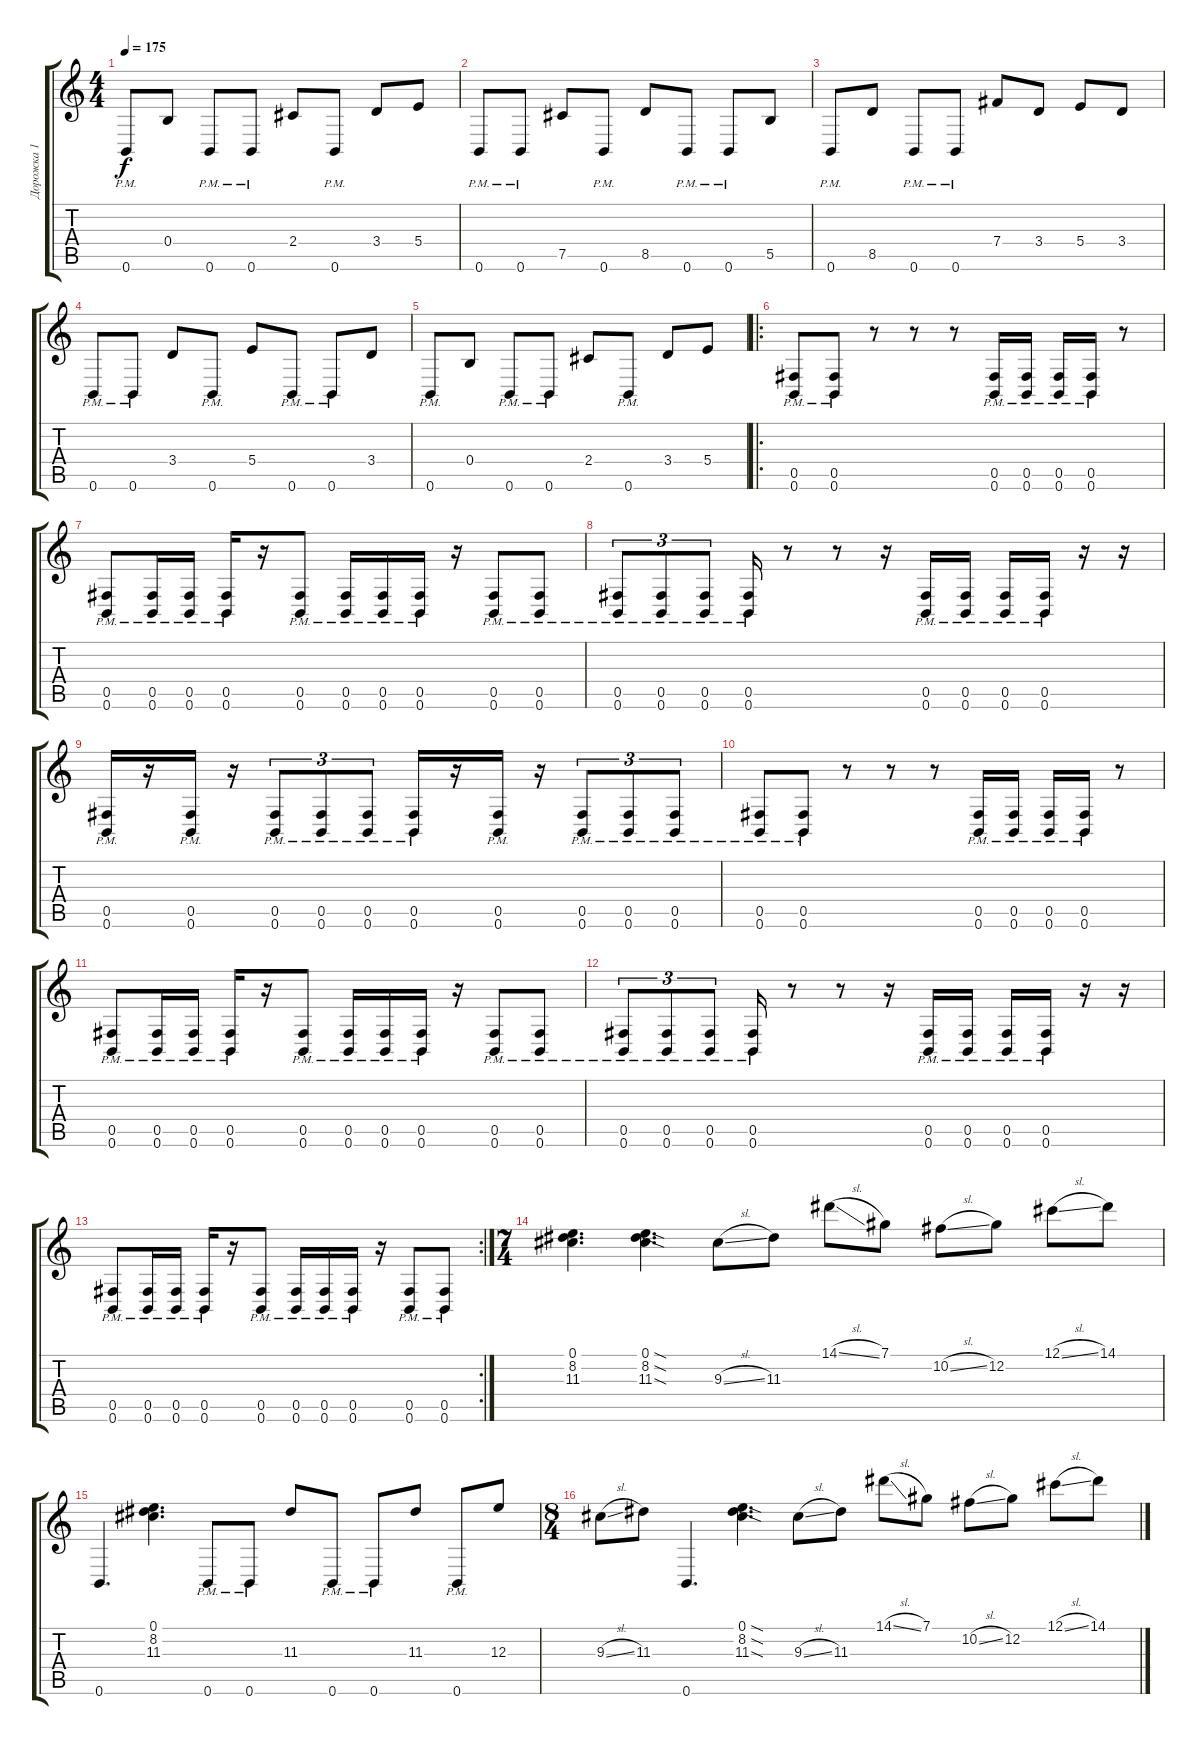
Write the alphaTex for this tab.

\track ("Дорожка 1" "Дорожка 1") {instrument distortionguitar}
\staff {score tabs}
\tuning (Db4 Ab3 E3 B2 Gb2 B1) {hide}
\ts (4 4)
\tempo 175
\clef g2
\ks c
0.6{pm}.8{dy f} 0.4.8 0.6{pm}.8 0.6{pm}.8 2.4.8 0.6{pm}.8 3.4.8 5.4.8 |
0.6{pm}.8 0.6{pm}.8 7.5.8 0.6{pm}.8 8.5.8 0.6{pm}.8 0.6{pm}.8 5.5.8 |
0.6{pm}.8 8.5.8 0.6{pm}.8 0.6{pm}.8 7.4.8 3.4.8 5.4.8 3.4.8 |
0.6{pm}.8 0.6{pm}.8 3.4.8 0.6{pm}.8 5.4.8 0.6{pm}.8 0.6{pm}.8 3.4.8 |
0.6{pm}.8 0.4.8 0.6{pm}.8 0.6{pm}.8 2.4.8 0.6{pm}.8 3.4.8 5.4.8 |
\ro
(0.5{pm} 0.6{pm}).8 (0.5{pm} 0.6{pm}).8 r.8 r.8 r.8 (0.5{pm} 0.6{pm}).16 (0.5{pm} 0.6{pm}).16 (0.5{pm} 0.6{pm}).16 (0.5{pm} 0.6{pm}).16 r.8 |
(0.5{pm} 0.6{pm}).8 (0.5{pm} 0.6{pm}).16 (0.5{pm} 0.6{pm}).16 (0.5{pm} 0.6{pm}).16 r.16 (0.5{pm} 0.6{pm}).8 (0.5{pm} 0.6{pm}).16 (0.5{pm} 0.6{pm}).16 (0.5{pm} 0.6{pm}).16 r.16 (0.5{pm} 0.6{pm}).8 (0.5{pm} 0.6{pm}).8 |
(0.5{pm} 0.6{pm}).8{tu (3 2)} (0.5{pm} 0.6{pm}).8{tu (3 2)} (0.5{pm} 0.6{pm}).8{tu (3 2)} (0.5{pm} 0.6{pm}).16 r.8 r.8 r.16 (0.5{pm} 0.6{pm}).16 (0.5{pm} 0.6{pm}).16 (0.5{pm} 0.6{pm}).16 (0.5{pm} 0.6{pm}).16 r.16 r.16 |
(0.5{pm} 0.6{pm}).16 r.16 (0.5{pm} 0.6{pm}).16 r.16 (0.5{pm} 0.6{pm}).8{tu (3 2)} (0.5{pm} 0.6{pm}).8{tu (3 2)} (0.5{pm} 0.6{pm}).8{tu (3 2)} (0.5{pm} 0.6{pm}).16 r.16 (0.5{pm} 0.6{pm}).16 r.16 (0.5{pm} 0.6{pm}).8{tu (3 2)} (0.5{pm} 0.6{pm}).8{tu (3 2)} (0.5{pm} 0.6{pm}).8{tu (3 2)} |
(0.5{pm} 0.6{pm}).8 (0.5{pm} 0.6{pm}).8 r.8 r.8 r.8 (0.5{pm} 0.6{pm}).16 (0.5{pm} 0.6{pm}).16 (0.5{pm} 0.6{pm}).16 (0.5{pm} 0.6{pm}).16 r.8 |
(0.5{pm} 0.6{pm}).8 (0.5{pm} 0.6{pm}).16 (0.5{pm} 0.6{pm}).16 (0.5{pm} 0.6{pm}).16 r.16 (0.5{pm} 0.6{pm}).8 (0.5{pm} 0.6{pm}).16 (0.5{pm} 0.6{pm}).16 (0.5{pm} 0.6{pm}).16 r.16 (0.5{pm} 0.6{pm}).8 (0.5{pm} 0.6{pm}).8 |
(0.5{pm} 0.6{pm}).8{tu (3 2)} (0.5{pm} 0.6{pm}).8{tu (3 2)} (0.5{pm} 0.6{pm}).8{tu (3 2)} (0.5{pm} 0.6{pm}).16 r.8 r.8 r.16 (0.5{pm} 0.6{pm}).16 (0.5{pm} 0.6{pm}).16 (0.5{pm} 0.6{pm}).16 (0.5{pm} 0.6{pm}).16 r.16 r.16 |
\rc 2
(0.5{pm} 0.6{pm}).8 (0.5{pm} 0.6{pm}).16 (0.5{pm} 0.6{pm}).16 (0.5{pm} 0.6{pm}).16 r.16 (0.5{pm} 0.6{pm}).8 (0.5{pm} 0.6{pm}).16 (0.5{pm} 0.6{pm}).16 (0.5{pm} 0.6{pm}).16 r.16 (0.5{pm} 0.6{pm}).8 (0.5{pm} 0.6{pm}).8 |
\ts (7 4)
(0.1 8.2 11.3).4{d} (0.1{sod} 8.2{sod} 11.3{sod}).4{d} 9.3{sl}.8 11.3.8 14.1{sl}.8 7.1.8 10.2{sl}.8 12.2.8 12.1{sl}.8 14.1.8 |
0.6.4{d} (0.1 8.2 11.3).4{d} 0.6{pm}.8 0.6{pm}.8 11.3.8 0.6{pm}.8 0.6{pm}.8 11.3.8 0.6{pm}.8 12.3.8 |
\ts (8 4)
9.3{sl}.8 11.3.8 0.6.4{d} (0.1{sod} 8.2{sod} 11.3{sod}).4{d} 9.3{sl}.8 11.3.8 14.1{sl}.8 7.1.8 10.2{sl}.8 12.2.8 12.1{sl}.8 14.1.8
